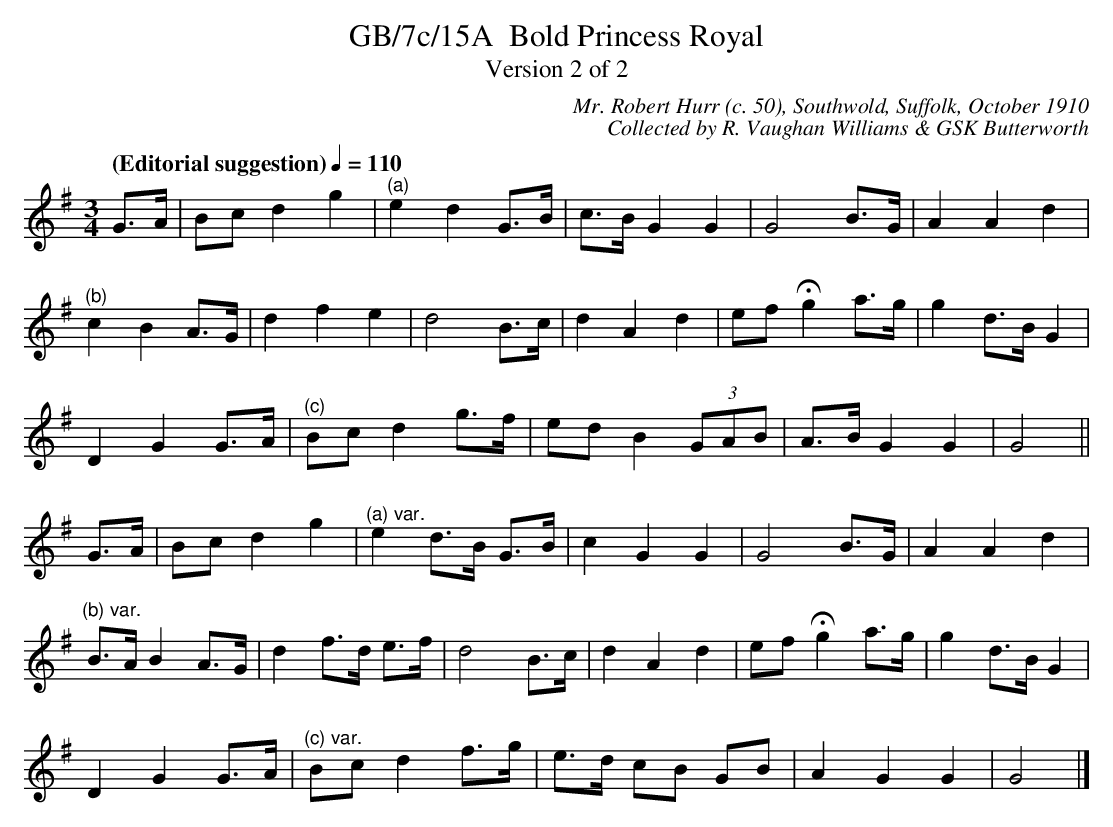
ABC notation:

X:1
T:GB/7c/15A  Bold Princess Royal
T:Version 2 of 2
C:Mr. Robert Hurr (c. 50), Southwold, Suffolk, October 1910
C:Collected by R. Vaughan Williams & GSK Butterworth
L:1/8
M:3/4
Q:"(Editorial suggestion)" 1/4=110
K:G
G>A | Bc d2 g2 |"^(a)"e2 d2 G>B | c>B G2 G2 | G4 B>G | A2 A2 d2 |
"^(b)" c2 B2 A>G | d2 f2 e2 | d4 B>c | d2 A2 d2 | ef Hg2 a>g | g2 d>B G2 |
D2 G2 G>A |"^(c)"Bc d2 g>f | ed B2 (3GAB | A>B G2 G2 | G4 ||
G>A | Bc d2 g2 |"^(a) var."e2 d>B G>B | c2 G2 G2 | G4 B>G | A2 A2 d2 |
"^(b) var." B>A B2 A>G | d2 f>d e>f | d4 B>c | d2 A2 d2 | ef Hg2 a>g | g2 d>B G2 |
D2 G2 G>A |"^(c) var."Bc d2 f>g | e>d cB GB | A2 G2 G2 | G4 |]
